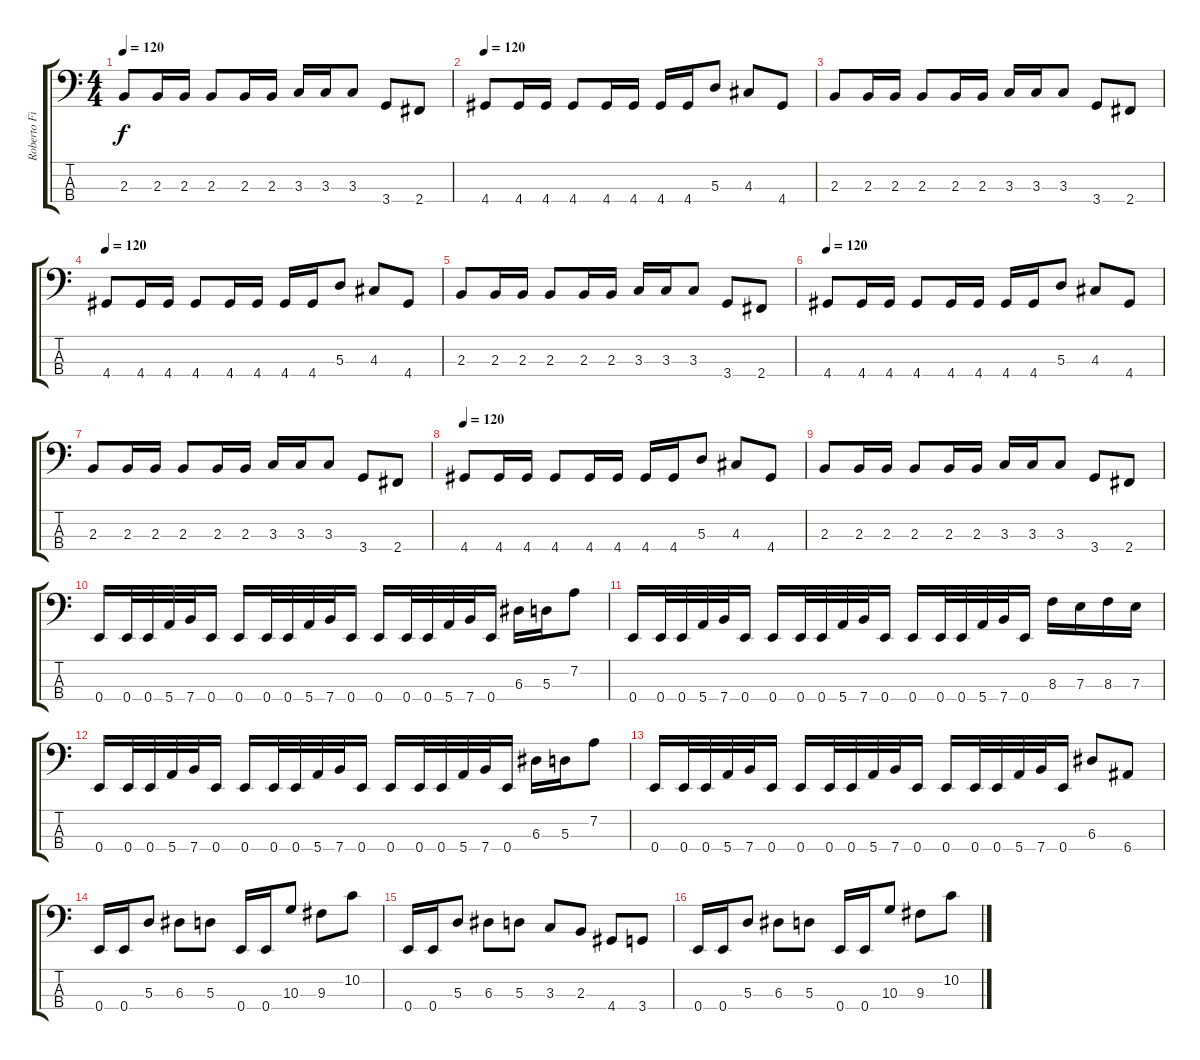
\track ("Roberto Fioretti" "Roberto Fi") {instrument electricbasspick}
\staff {score tabs}
\tuning (G2 D2 A1 E1) {hide}
\ts (4 4)
\tempo 120
\clef f4
\ks c
2.3.8{dy f} 2.3.16 2.3.16 2.3.8 2.3.16 2.3.16 3.3.16 3.3.16 3.3.8 3.4.8 2.4.8 |
\tempo 120
4.4.8 4.4.16 4.4.16 4.4.8 4.4.16 4.4.16 4.4.16 4.4.16 5.3.8 4.3.8 4.4.8 |
2.3.8 2.3.16 2.3.16 2.3.8 2.3.16 2.3.16 3.3.16 3.3.16 3.3.8 3.4.8 2.4.8 |
\tempo 120
4.4.8 4.4.16 4.4.16 4.4.8 4.4.16 4.4.16 4.4.16 4.4.16 5.3.8 4.3.8 4.4.8 |
2.3.8 2.3.16 2.3.16 2.3.8 2.3.16 2.3.16 3.3.16 3.3.16 3.3.8 3.4.8 2.4.8 |
\tempo 120
4.4.8 4.4.16 4.4.16 4.4.8 4.4.16 4.4.16 4.4.16 4.4.16 5.3.8 4.3.8 4.4.8 |
2.3.8 2.3.16 2.3.16 2.3.8 2.3.16 2.3.16 3.3.16 3.3.16 3.3.8 3.4.8 2.4.8 |
\tempo 120
4.4.8 4.4.16 4.4.16 4.4.8 4.4.16 4.4.16 4.4.16 4.4.16 5.3.8 4.3.8 4.4.8 |
2.3.8 2.3.16 2.3.16 2.3.8 2.3.16 2.3.16 3.3.16 3.3.16 3.3.8 3.4.8 2.4.8 |
0.4.16 0.4.32 0.4.32 5.4.32 7.4.32 0.4.16 0.4.16 0.4.32 0.4.32 5.4.32 7.4.32 0.4.16 0.4.16 0.4.32 0.4.32 5.4.32 7.4.32 0.4.16 6.3.16 5.3.16 7.2.8 |
0.4.16 0.4.32 0.4.32 5.4.32 7.4.32 0.4.16 0.4.16 0.4.32 0.4.32 5.4.32 7.4.32 0.4.16 0.4.16 0.4.32 0.4.32 5.4.32 7.4.32 0.4.16 8.3.16 7.3.16 8.3.16 7.3.16 |
0.4.16 0.4.32 0.4.32 5.4.32 7.4.32 0.4.16 0.4.16 0.4.32 0.4.32 5.4.32 7.4.32 0.4.16 0.4.16 0.4.32 0.4.32 5.4.32 7.4.32 0.4.16 6.3.16 5.3.16 7.2.8 |
0.4.16 0.4.32 0.4.32 5.4.32 7.4.32 0.4.16 0.4.16 0.4.32 0.4.32 5.4.32 7.4.32 0.4.16 0.4.16 0.4.32 0.4.32 5.4.32 7.4.32 0.4.16 6.3.8 6.4.8 |
0.4.16 0.4.16 5.3.8 6.3.8 5.3.8 0.4.16 0.4.16 10.3.8 9.3.8 10.2.8 |
0.4.16 0.4.16 5.3.8 6.3.8 5.3.8 3.3.8 2.3.8 4.4.8 3.4.8 |
0.4.16 0.4.16 5.3.8 6.3.8 5.3.8 0.4.16 0.4.16 10.3.8 9.3.8 10.2.8
